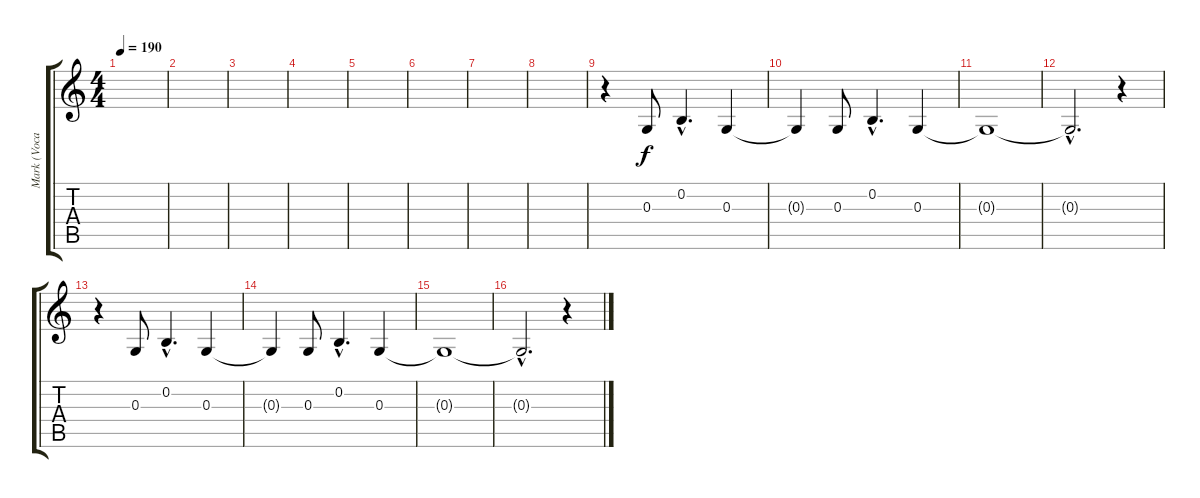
\track ("Mark (Vocals)" "Mark (Voca") {instrument tenorsax}
\staff {score tabs}
\tuning (E4 B3 G3 D3 A2 E2) {hide}
\ts (4 4)
\tempo 190
\clef g2
\ks c
|
|
|
|
|
|
|
|
r.4 0.3.8 0.2{hac}.4{d} 0.3.4 |
0.3{t}.4 0.3.8 0.2{hac}.4{d} 0.3.4 |
0.3{t}.1 |
0.3{hac t}.2{d} r.4 |
r.4 0.3.8 0.2{hac}.4{d} 0.3.4 |
0.3{t}.4 0.3.8 0.2{hac}.4{d} 0.3.4 |
0.3{t}.1 |
0.3{hac t}.2{d} r.4
